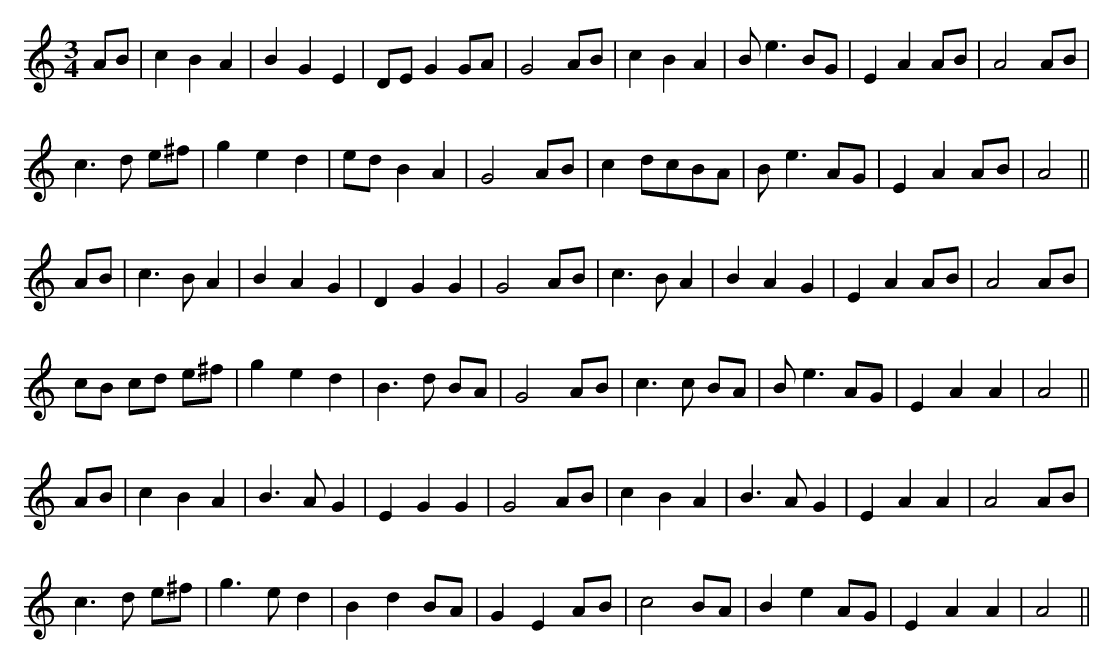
X:1
M:3/4
K:Amin
AB|c2B2A2|B2G2E2|DEG2GA|G4AB|c2B2A2|B2<e2BG|E2A2AB|A4AB|
c3d e^f|g2e2d2|edB2A2|G4AB|c2dcBA|B2<e2AG|E2A2AB|A4||
AB|c2>B2A2|B2A2G2|D2G2G2|G4 AB|c2>B2A2|B2A2G2|E2A2AB|A4AB|
cB cd e^f|g2e2d2|B2>d2 BA|G4AB|c3 c BA|B2<e2 AG|E2A2A2|A4||
AB|c2B2A2|B2>A2G2|E2G2G2|G4AB|c2B2A2|B2>A2G2|E2A2A2|A4AB|
c3d e^f|g2>e2d2|B2d2BA|G2E2AB|c4BA|B2e2AG|E2A2A2|A4||
